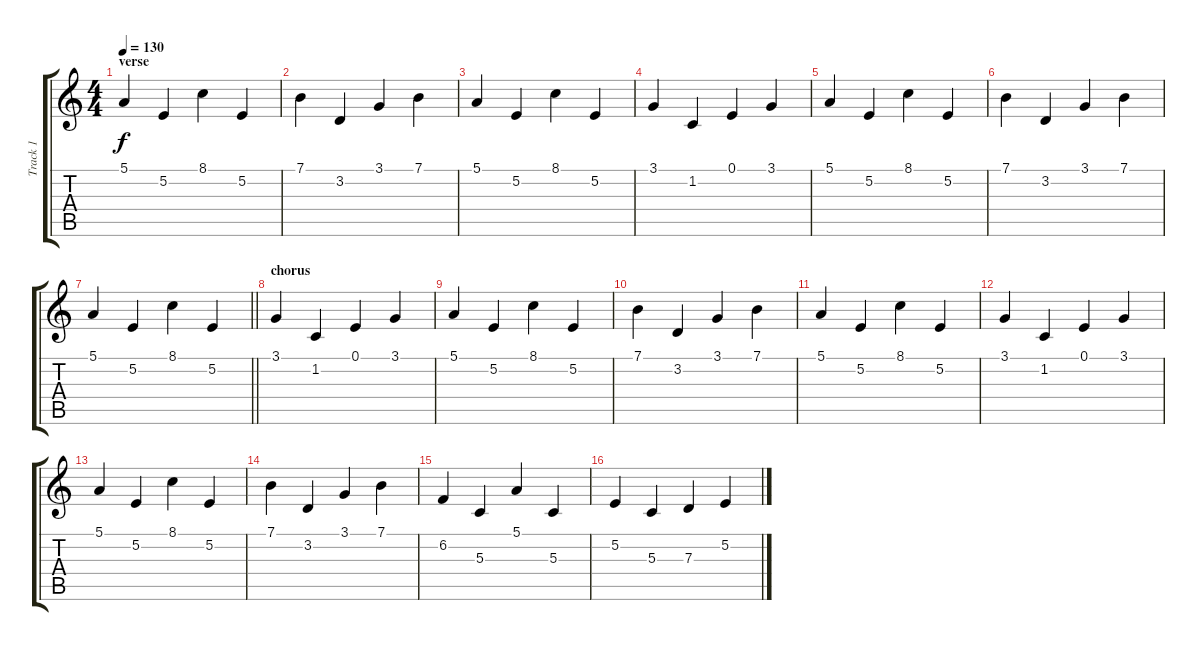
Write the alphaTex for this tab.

\track ("Track 1" "Track 1") {instrument electricpiano1}
\staff {score tabs}
\tuning (E4 B3 G3 D3 A2 E2) {hide}
\ts (4 4)
\section ("" "verse")
\tempo 130
\clef g2
\ks c
5.1.4{dy f} 5.2.4 8.1.4 5.2.4 |
7.1.4 3.2.4 3.1.4 7.1.4 |
5.1.4 5.2.4 8.1.4 5.2.4 |
3.1.4 1.2.4 0.1.4 3.1.4 |
5.1.4 5.2.4 8.1.4 5.2.4 |
7.1.4 3.2.4 3.1.4 7.1.4 |
\barLineRight lightlight
5.1.4 5.2.4 8.1.4 5.2.4 |
\section ("" "chorus")
3.1.4 1.2.4 0.1.4 3.1.4 |
5.1.4 5.2.4 8.1.4 5.2.4 |
7.1.4 3.2.4 3.1.4 7.1.4 |
5.1.4 5.2.4 8.1.4 5.2.4 |
3.1.4 1.2.4 0.1.4 3.1.4 |
5.1.4 5.2.4 8.1.4 5.2.4 |
7.1.4 3.2.4 3.1.4 7.1.4 |
6.2.4 5.3.4 5.1.4 5.3.4 |
5.2.4 5.3.4 7.3.4 5.2.4
